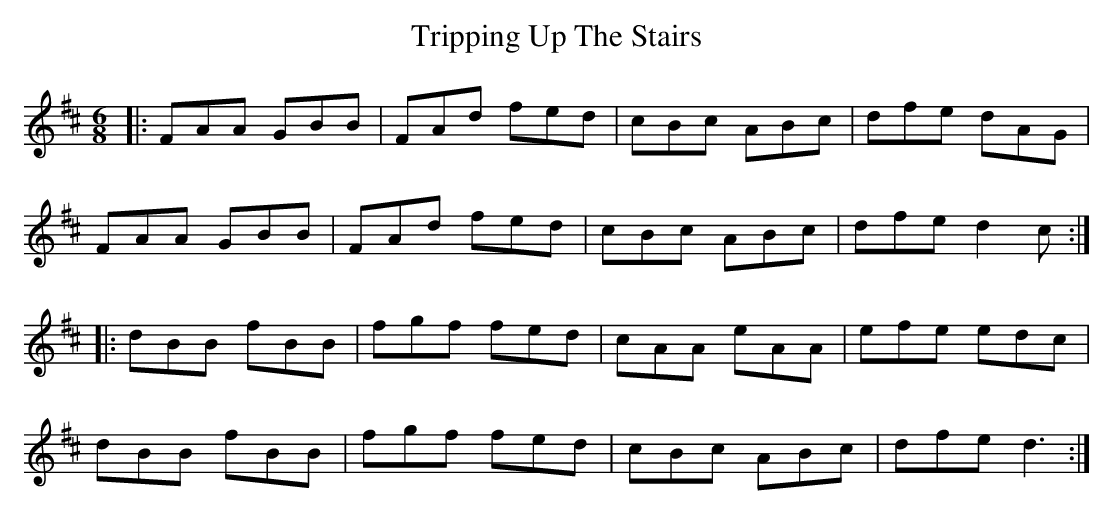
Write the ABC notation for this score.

X:1
T: Tripping Up The Stairs
M: 6/8
L: 1/8
K: Dmaj
|:FAA GBB|FAd fed|cBc ABc|dfe dAG|
FAA GBB|FAd fed|cBc ABc|dfe d2 c:|
|:dBB fBB|fgf fed|cAA eAA|efe edc|
dBB fBB|fgf fed|cBc ABc|dfe d3:|
